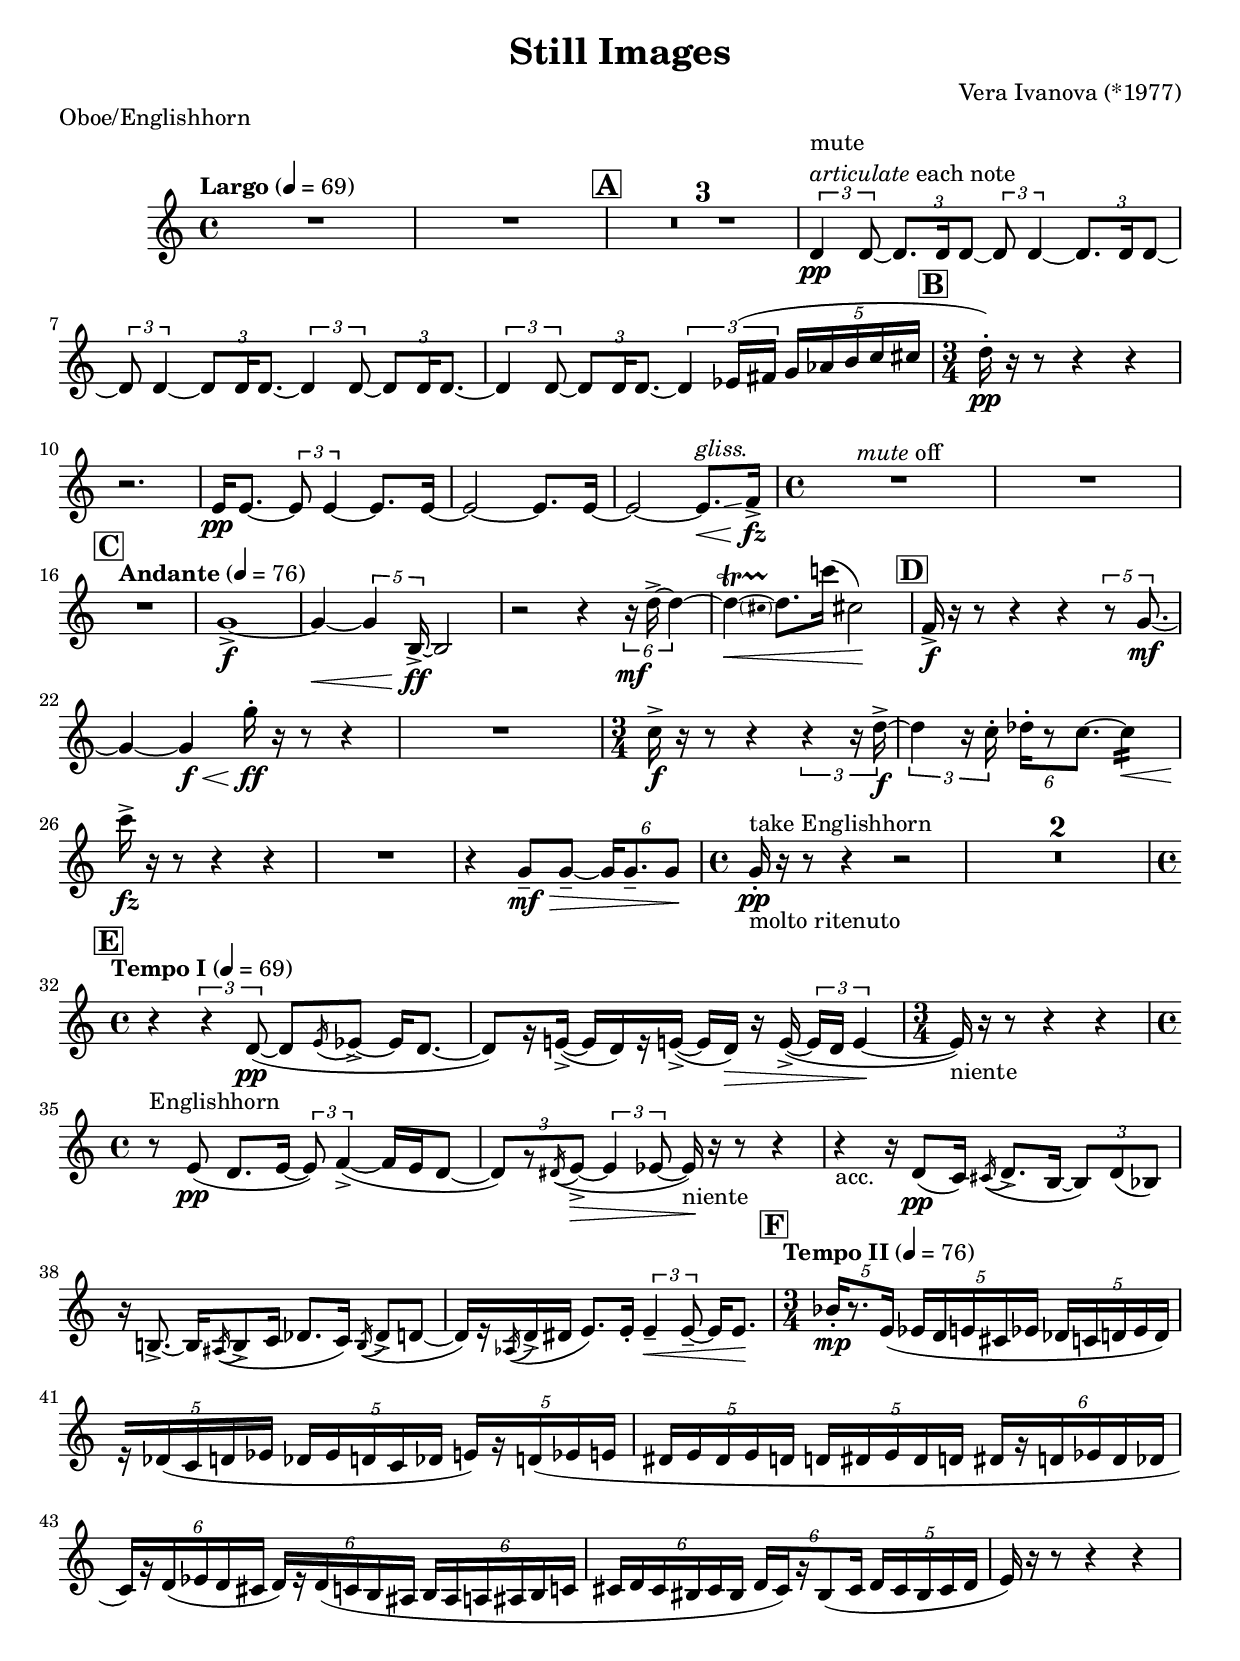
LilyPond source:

\language "english"
%{
Still Images, Vera Ivanova
Oboe and Englishhorn part 
===================

%}

num =
#(define-music-function (parser location musique) (ly:music?)
    #{ 
      \override Score.BarNumber.break-visibility = ##(#f #t #t)
      $musique 
      \revert Score.BarNumber.break-visibility 
    #})
  cornaco_one = \relative c' {
     \time 4/4  
    r4_"Englishhorn" \tuplet 3/2 { r4 d8~(\pp} d8 \acciaccatura e16 ef8~-> ef16 d8.~ | d8[) r16 e!16](->~e16[ d16) r16 e!16](->~e16 d16\>)  r16 e16(->~ \tuplet 3/2 {e16 d16 e4~\!} | 
     \time 3/4  
     e16)_"niente"  r16 r 8 r4 r4 | 
       \time 4/4 
       r8 e8(\pp d8. e16~ \tuplet 3/2 { e8) f4(->~} f16 e16 d8~ | \tuplet 3/2 { d8[) r8  \acciaccatura ds16( e8]~->\>}
       \tuplet 3/2 { e4 ef8~} ef16_"niente"\!) r16 r8 r4 |  r4_"acc." r16 d8\pp(c16) \acciaccatura cs16( d8.-> b16~ \tuplet 3/2 {b8) d8( bf8) } | 
       r16 b!8.->~ b16 \acciaccatura as16( b8-> c16 df8. c16) \acciaccatura b16( df8-> d8~ |  d16[) r16 \acciaccatura af16( d16-> ds16]  e8.) e16-. \tuplet 3/2 { e4--\< e8--~} e16 e8.\! | 
       \time 3/4
        \mark \default  \tempo "Tempo II" 4 = 76
      \tuplet 5/4 { bf'16[-.\mp r8. e,16]( } \tuplet 5/4 {ef16[ d e! cs ef]} \tuplet 5/4 { df16 c! d! ef d)}  | \tuplet 5/4 {r16[ df( c d! ef ]} \tuplet 5/4 {df16[ ef d  c df ]} \tuplet 5/4 { e16[) r16 d!( ef e!]} |
      \tuplet 5/4 {ds16[ e ds e d]}  \tuplet 5/4 {d!16[ ds e ds d!] }   \tuplet 6/4 { ds16[ r d! ef d df] } | \tuplet 6/4 {c16[) r d( ef d cs] } \tuplet 6/4 { d16[) r16 d( c b as] } \tuplet 6/4 { b[ as a! as b c!]} | 
      \tuplet 6/4 { cs16[ d cs bs cs bs]} \tuplet 6/4 { d16[ cs16) r16 bs8( cs16]} \tuplet 5/4 { d16[ cs bs cs d]} | e16) r16 r8 r4 r4 |
     }

maple_leaf_rag =  \relative c'' {
  \set Score.markFormatter = # format-mark-box-alphabet
  \key c \major
  \tempo "Largo" 4 = 69
  \compressFullBarRests
  \time 4/4
     R1 |
     R1 \mark \default |
     R1*3 |
     \tuplet 3/2 {
     d,4^\markup {
       \column {
            \line {  mute }
             \line { \italic  articulate each note }  }
                     }_\pp d8~  }   \tuplet 3/2 {d8. d16 d8~}  \tuplet 3/2 { d8 d4~} \tuplet 3/2 { d8. d16 d8~ } | 
    \tuplet 3/2 { d8 d4~ } \tuplet 3/2 { d8 d16 d8.~ } \tuplet 3/2 { d4 d8~ } \tuplet 3/2 { d8 d16 d8.~ } |
     \tuplet 3/2 { d4 d8~}   \tuplet 3/2 {d8[ d16 d8.]~}  \tuplet 3/2 { d4 ef16 (fs16} \tuplet 5/4 { g16[af  b c cs ]}	 | 
  \time 3/4    \mark \default 
  d16-.)_\pp r16 r 8 r4 r4  |
  r2. |
  e,16_\pp [ e8.]~ \tuplet 3/2 { e8 e4~} e8.[ e16~] |
   e2~ e8.[ e16]~ | e2~ e8.^\markup { \italic gliss. }\< [\glissando f16]->_\fz  |
  \time 4/4 R1^\markup {\italic mute off}
    R1 \mark \default   \tempo "Andante" 4 = 76 |
    R1  |
    g1~->_\f |
    g4~\< \tuplet 5/4 {g4 b,16->\ff\!~} b2 |
     r2 r4 \tuplet 6/4 {r16_\mf d'16->~ d4~ } |      \pitchedTrill d4~\< \startTrillSpan cs d8.\stopTrillSpan c'!16 (cs,!2)\!   \mark \default |  
   f,16->\f r16 r8 r4 r4 \tuplet 5/4 {r8 g8.\mf~}  | 
   g4~ g4\f\< g'16-.\ff r16 r8 r4 | R1 | \time 3/4 c,16->\f r16 r8 r4  \tuplet 3/2 {r4 r16 d16~->\f} |
    \tuplet 3/2 {d4 r16 c16-.}    \tuplet 6/4 { df16[-. r8 c8.]~} \repeat tremolo 4 c16\< | c'16->\fz r16 r8  r4 r4 | R2. |
    r4 g,8--\mf\> g8~--\tuplet 6/4 { g16 g8.-- g8-\!} |  
    
    \time 4/4  
   g16-.\pp^\markup {take Englishhorn}_"molto ritenuto" r16  r8 r4 r2 | R1*2 | 
    \mark \default  \tempo "Tempo I" 4 = 69
    %Corno%
 
  % \transpose c g { \cornaco_one } %
   \cornaco_one

   
}


cornaco =  \relative c'' {

}



\bookpart {
  \header{
    title = "Still Images"

    composer = "Vera Ivanova (*1977)"
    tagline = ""  % removed
  }

  \markup {Oboe/Englishhorn }
  \score {
      <<
        \new Staff \maple_leaf_rag
      >>
  }
 
  }
  
  
\version "2.18.2"  % necessary for upgrading to future LilyPond versions.